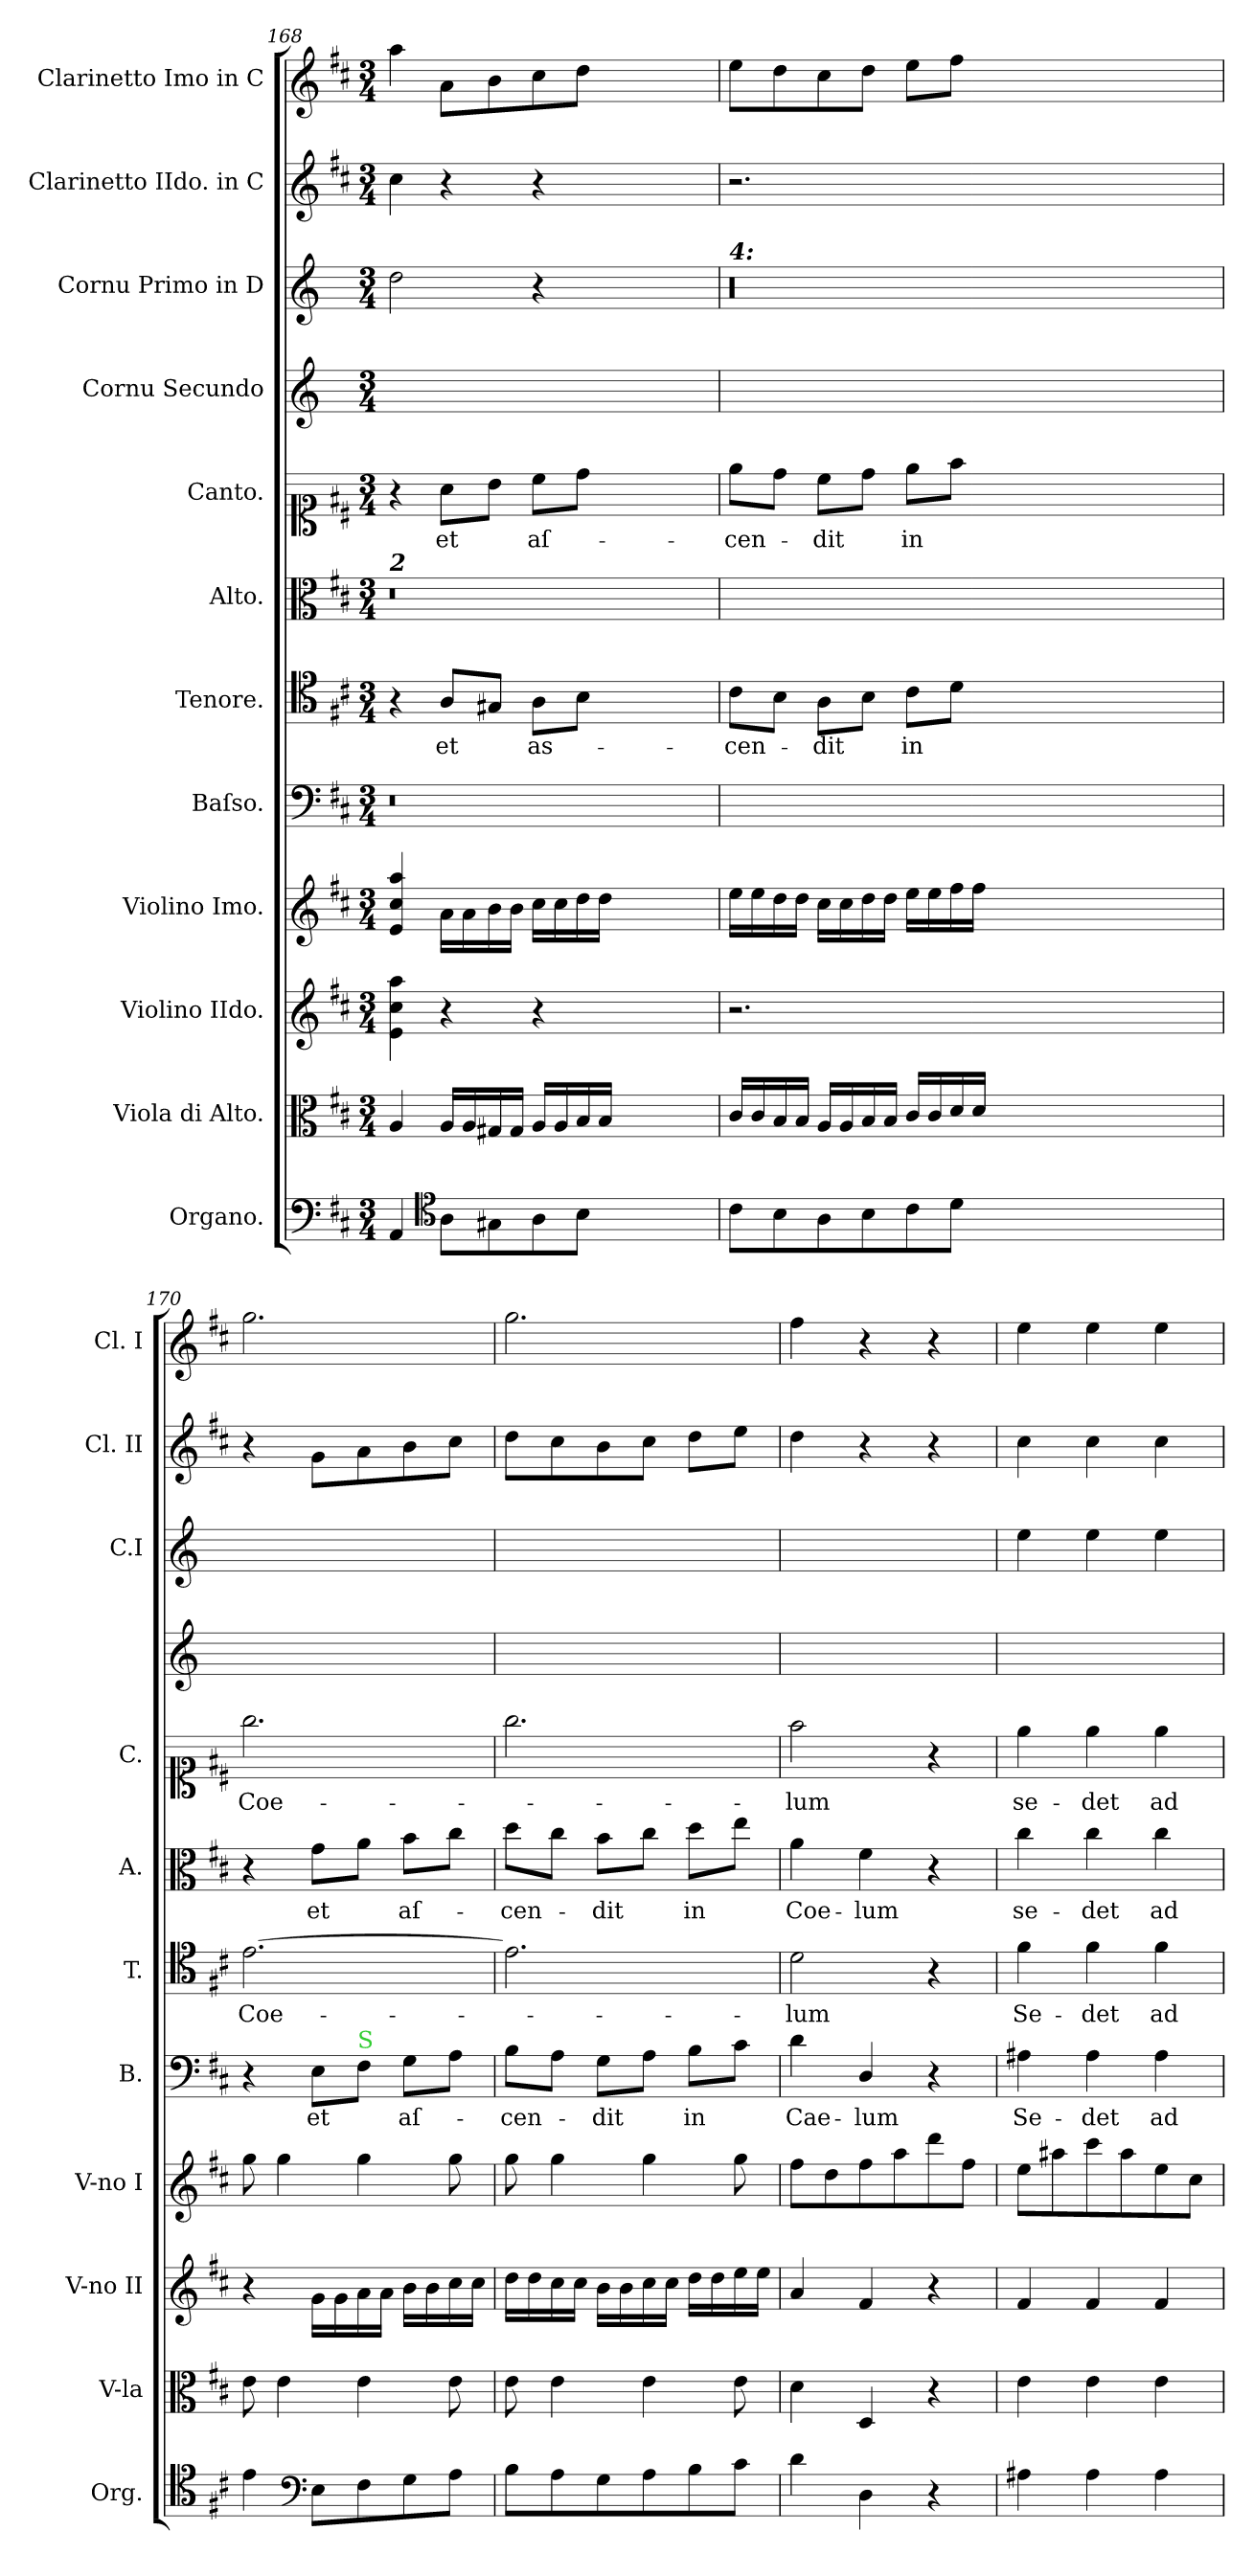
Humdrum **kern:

**kern	**kern	**kern	**kern	**kern	**text	**kern	**text	**kern	**text	**kern	**text	**kern	**kern	**kern	**kern
*part12	*part11	*part10	*part9	*part8	*part8	*part7	*part7	*part6	*part6	*part5	*part5	*part4	*part3	*part2	*part1
*staff12	*staff11	*staff10	*staff9	*staff8	*staff8	*staff7	*staff7	*staff6	*staff6	*staff5	*staff5	*staff4	*staff3	*staff2	*staff1
*I"Organo.	*I"Viola di Alto.	*I"Violino IIdo.	*I"Violino Imo.	*I"Baſso.	*	*I"Tenore.	*	*I"Alto.	*	*I"Canto.	*	*I"Cornu Secundo	*I"Cornu Primo in D	*I"Clarinetto IIdo. in C	*I"Clarinetto Imo in C
*I'Org.	*I'V-la	*I'V-no II	*I'V-no I	*I'B.	*	*I'T.	*	*I'A.	*	*I'C.	*	*	*I'C.I	*I'Cl. II	*I'Cl. I
*clefF4	*clefC3	*clefG2	*clefG2	*clefF4	*	*clefC4	*	*clefC3	*	*clefC1	*	*clefG2	*clefG2	*clefG2	*clefG2
*	*	*	*	*	*	*	*	*	*	*	*	*ITrd6c10	*ITrd6c10	*	*
*k[f#c#]	*k[f#c#]	*k[f#c#]	*k[f#c#]	*k[f#c#]	*	*k[f#c#]	*	*k[f#c#]	*	*k[f#c#]	*	*k[f#c#]	*k[f#c#]	*k[f#c#]	*k[f#c#]
*M3/4	*M3/4	*M3/4	*M3/4	*M3/4	*	*M3/4	*	*M3/4	*	*M3/4	*	*M3/4	*M3/4	*M3/4	*M3/4
=168	=168	=168	=168	=168	=168	=168	=168	=168	=168	=168	=168	=168	=168	=168	=168
!	!	!	!	!	!	!	!	!LO:TX:a:Bi:t=2	!	!	!	!	!	!	!
!	!	!	!	!LO:N:vis=0	!	!	!	!LO:N:vis=0	!	!	!	!	!	!	!
4AA/	4A/	4e\ 4cc#\ 4aa\	4e/ 4cc#/ 4aa/	1.r	.	4r	.	1.r	.	4r	.	2.ryy	2e\	4cc#\	4aa\
*clefC4	*	*	*	*	*	*	*	*	*	*	*	*	*	*	*
8A\L	16A/LL	4r	16a\LL	.	.	8A/L	et	.	.	8a\L	et	.	.	4r	8a\L
.	16A/	.	16a\	.	.	.	.	.	.	.	.	.	.	.	.
8G#X\	16G#X/	.	16b\	.	.	8G#X/J	.	.	.	8b\J	.	.	.	.	8b\
.	16G#/JJ	.	16b\JJ	.	.	.	.	.	.	.	.	.	.	.	.
8A\	16A/LL	4r	16cc#\LL	.	.	8A\L	as-	.	.	8cc#\L	aſ-	.	4r	4r	8cc#\
.	16A/	.	16cc#\	.	.	.	.	.	.	.	.	.	.	.	.
8B\J	16B/	.	16dd\	.	.	8B\J	.	.	.	8dd\J	.	.	.	.	8dd\J
.	16B/JJ	.	16dd\JJ	.	.	.	.	.	.	.	.	.	.	.	.
2.ryy	2.ryy	2.ryy	2.ryy	.	.	2.ryy	.	.	.	2.ryy	.	2.ryy	2.ryy	2.ryy	2.ryy
=169	=169	=169	=169	=169	=169	=169	=169	=169	=169	=169	=169	=169	=169	=169	=169
!	!	!	!	!	!	!	!	!	!	!	!	!	!LO:TX:a:Bi:t=4&colon;	!	!
!	!	!	!	!	!	!	!	!	!	!	!	!	!LO:N:vis=00	!	!
8c#\L	16c#/LL	2.r	16ee\LL	0.ryy	.	8c#\L	-cen-	0.ryy	.	8ee\L	-cen-	2.ryy	0.r	2.r	8ee\L
.	16c#/	.	16ee\	.	.	.	.	.	.	.	.	.	.	.	.
8B\	16B/	.	16dd\	.	.	8B\J	.	.	.	8dd\J	.	.	.	.	8dd\
.	16B/JJ	.	16dd\JJ	.	.	.	.	.	.	.	.	.	.	.	.
8A\	16A/LL	.	16cc#\LL	.	.	8A\L	-dit	.	.	8cc#\L	-dit	.	.	.	8cc#\
.	16A/	.	16cc#\	.	.	.	.	.	.	.	.	.	.	.	.
8B\	16B/	.	16dd\	.	.	8B\J	.	.	.	8dd\J	.	.	.	.	8dd\J
.	16B/JJ	.	16dd\JJ	.	.	.	.	.	.	.	.	.	.	.	.
8c#\	16c#/LL	.	16ee\LL	.	.	8c#\L	in	.	.	8ee\L	in	.	.	.	8ee\L
.	16c#/	.	16ee\	.	.	.	.	.	.	.	.	.	.	.	.
8d\J	16d/	.	16ff#\	.	.	8d\J	.	.	.	8ff#\J	.	.	.	.	8ff#\J
.	16d/JJ	.	16ff#\JJ	.	.	.	.	.	.	.	.	.	.	.	.
0ryy	0ryy	0ryy	0ryy	.	.	0ryy	.	.	.	0ryy	.	0ryy	.	0ryy	0ryy
4ryy	4ryy	4ryy	4ryy	.	.	4ryy	.	.	.	4ryy	.	4ryy	.	4ryy	4ryy
=170	=170	=170	=170	=170	=170	=170	=170	=170	=170	=170	=170	=170	=170	=170	=170
4e\	8e\	4r	8gg\	4r	.	[2.e\	Coe-	4r	.	2.gg\	Coe-	2.ryy	2.ryy	4r	2.gg\
.	4e\	.	4gg\	.	.	.	.	.	.	.	.	.	.	.	.
*clefF4	*	*	*	*	*	*	*	*	*	*	*	*	*	*	*
8E\L	.	16g\LL	.	8E\L	et	.	.	8g\L	et	.	.	.	.	8g\L	.
.	.	16g\	.	.	.	.	.	.	.	.	.	.	.	.	.
!	!	!	!	!LO:TX:a:color=limegreen:t=S	!	!	!	!	!	!	!	!	!	!	!
8F#\	4e\	16a\	4gg\	8F#\J	.	.	.	8a\J	.	.	.	.	.	8a\	.
.	.	16a\JJ	.	.	.	.	.	.	.	.	.	.	.	.	.
8G\	.	16b\LL	.	8G\L	aſ-	.	.	8b\L	aſ-	.	.	.	.	8b\	.
.	.	16b\	.	.	.	.	.	.	.	.	.	.	.	.	.
8A\J	8e\	16cc#\	8gg\	8A\J	.	.	.	8cc#\J	.	.	.	.	.	8cc#\J	.
.	.	16cc#\JJ	.	.	.	.	.	.	.	.	.	.	.	.	.
=171	=171	=171	=171	=171	=171	=171	=171	=171	=171	=171	=171	=171	=171	=171	=171
8B\L	8e\	16dd\LL	8gg\	8B\L	-cen-	2.e\]	.	8dd\L	-cen-	2.gg\	.	2.ryy	2.ryy	8dd\L	2.gg\
.	.	16dd\	.	.	.	.	.	.	.	.	.	.	.	.	.
8A\	4e\	16cc#\	4gg\	8A\J	.	.	.	8cc#\J	.	.	.	.	.	8cc#\	.
.	.	16cc#\JJ	.	.	.	.	.	.	.	.	.	.	.	.	.
8G\	.	16b\LL	.	8G\L	-dit	.	.	8b\L	-dit	.	.	.	.	8b\	.
.	.	16b\	.	.	.	.	.	.	.	.	.	.	.	.	.
8A\	4e\	16cc#\	4gg\	8A\J	.	.	.	8cc#\J	.	.	.	.	.	8cc#\J	.
.	.	16cc#\JJ	.	.	.	.	.	.	.	.	.	.	.	.	.
8B\	.	16dd\LL	.	8B\L	in	.	.	8dd\L	in	.	.	.	.	8dd\L	.
.	.	16dd\	.	.	.	.	.	.	.	.	.	.	.	.	.
8c#\J	8e\	16ee\	8gg\	8c#\J	.	.	.	8ee\J	.	.	.	.	.	8ee\J	.
.	.	16ee\JJ	.	.	.	.	.	.	.	.	.	.	.	.	.
=172	=172	=172	=172	=172	=172	=172	=172	=172	=172	=172	=172	=172	=172	=172	=172
4d\	4d\	4a/	8ff#\L	4d\	Cae-	2d\	-lum	4a\	Coe-	2ff#\	-lum	2.ryy	2.ryy	4dd\	4ff#\
.	.	.	8dd\	.	.	.	.	.	.	.	.	.	.	.	.
4D\	4D/	4f#/	8ff#\	4D/	-lum	.	.	4f#\	-lum	.	.	.	.	4r	4r
.	.	.	8aa\	.	.	.	.	.	.	.	.	.	.	.	.
4r	4r	4r	8ddd\	4r	.	4r	.	4r	.	4r	.	.	.	4r	4r
.	.	.	8ff#\J	.	.	.	.	.	.	.	.	.	.	.	.
=173	=173	=173	=173	=173	=173	=173	=173	=173	=173	=173	=173	=173	=173	=173	=173
4A#X\	4e\	4f#/	8ee\L	4A#X\	Se-	4f#\	Se-	4cc#\	se-	4ee\	se-	2.ryy	4f#\	4cc#\	4ee\
.	.	.	8aa#X\	.	.	.	.	.	.	.	.	.	.	.	.
4A#\	4e\	4f#/	8ccc#\	4A#\	-det	4f#\	-det	4cc#\	-det	4ee\	-det	.	4f#\	4cc#\	4ee\
.	.	.	8aa#\	.	.	.	.	.	.	.	.	.	.	.	.
4A#\	4e\	4f#/	8ee\	4A#\	ad	4f#\	ad	4cc#\	ad	4ee\	ad	.	4f#\	4cc#\	4ee\
.	.	.	8cc#\J	.	.	.	.	.	.	.	.	.	.	.	.
=	=	=	=	=	=	=	=	=	=	=	=	=	=	=	=
*-	*-	*-	*-	*-	*-	*-	*-	*-	*-	*-	*-	*-	*-	*-	*-
